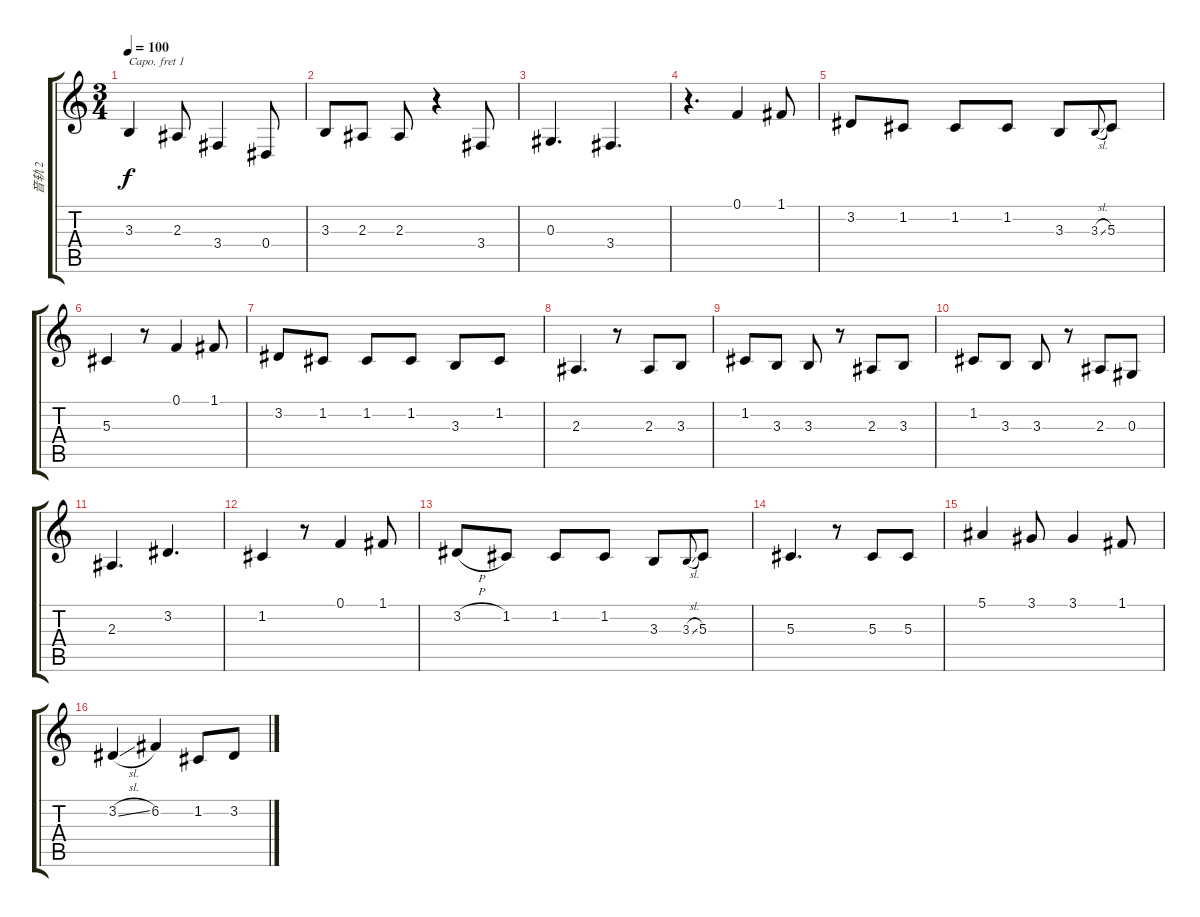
\track ("音轨 2" "音轨 2") {instrument churchorgan}
\staff {score tabs}
\capo 1
\tuning (E4 B3 G3 D3 A2 E2) {hide}
\ts (3 4)
\tempo 100
\clef g2
\ks c
3.3.4{dy f} 2.3.8 3.4.4 0.4.8 |
3.3.8 2.3.8 2.3.8 r.4 3.4.8 |
0.3.4{d} 3.4.4{d} |
r.4{d} 0.1.4 1.1.8 |
3.2.8 1.2.8 1.2.8 1.2.8 3.3.8 3.3{sl}.8{gr onbeat} 5.3.8 |
5.3.4 r.8 0.1.4 1.1.8 |
3.2.8 1.2.8 1.2.8 1.2.8 3.3.8 1.2.8 |
2.3.4{d} r.8 2.3.8 3.3.8 |
1.2.8 3.3.8 3.3.8 r.8 2.3.8 3.3.8 |
1.2.8 3.3.8 3.3.8 r.8 2.3.8 0.3.8 |
2.3.4{d} 3.2.4{d} |
1.2.4 r.8 0.1.4 1.1.8 |
3.2{h}.8 1.2.8 1.2.8 1.2.8 3.3.8 3.3{sl}.8{gr onbeat} 5.3.8 |
5.3.4{d} r.8 5.3.8 5.3.8 |
5.1.4 3.1.8 3.1.4 1.1.8 |
3.2{sl}.4 6.2.4 1.2.8 3.2.8
